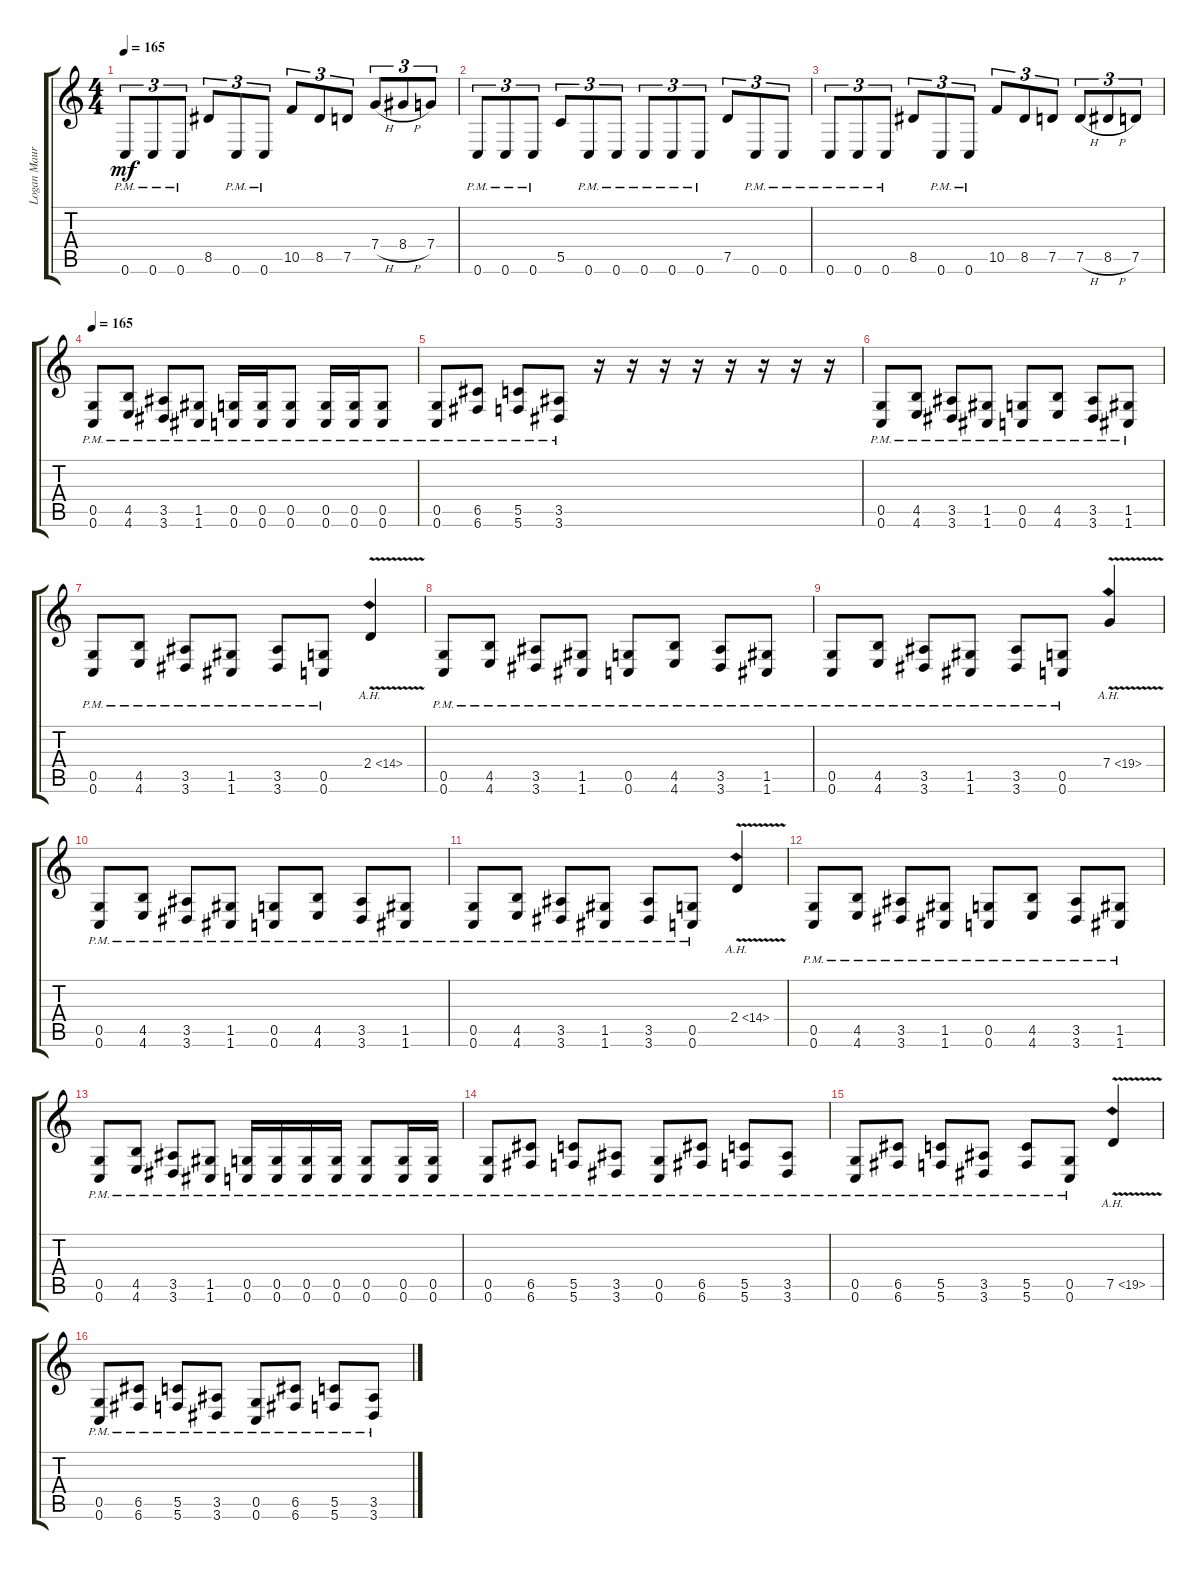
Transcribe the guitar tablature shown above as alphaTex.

\track ("Logan Maurer" "Logan Maur") {instrument distortionguitar}
\staff {score tabs}
\tuning (D4 A3 F3 C3 G2 C2) {hide}
\ts (4 4)
\tempo 165
\clef g2
\ks c
0.6{pm}.8{tu (3 2) dy mf} 0.6{pm}.8{tu (3 2)} 0.6{pm}.8{tu (3 2)} 8.5.8{tu (3 2)} 0.6{pm}.8{tu (3 2)} 0.6{pm}.8{tu (3 2)} 10.5.8{tu (3 2)} 8.5.8{tu (3 2)} 7.5.8{tu (3 2)} 7.4{h}.8{tu (3 2)} 8.4{h}.8{tu (3 2)} 7.4.8{tu (3 2)} |
0.6{pm}.8{tu (3 2)} 0.6{pm}.8{tu (3 2)} 0.6{pm}.8{tu (3 2)} 5.5.8{tu (3 2)} 0.6{pm}.8{tu (3 2)} 0.6{pm}.8{tu (3 2)} 0.6{pm}.8{tu (3 2)} 0.6{pm}.8{tu (3 2)} 0.6{pm}.8{tu (3 2)} 7.5.8{tu (3 2)} 0.6{pm}.8{tu (3 2)} 0.6{pm}.8{tu (3 2)} |
0.6{pm}.8{tu (3 2)} 0.6{pm}.8{tu (3 2)} 0.6{pm}.8{tu (3 2)} 8.5.8{tu (3 2)} 0.6{pm}.8{tu (3 2)} 0.6{pm}.8{tu (3 2)} 10.5.8{tu (3 2)} 8.5.8{tu (3 2)} 7.5.8{tu (3 2)} 7.5{h}.8{tu (3 2)} 8.5{h}.8{tu (3 2)} 7.5.8{tu (3 2)} |
\tempo 165
(0.5{pm} 0.6{pm}).8 (4.5{pm} 4.6{pm}).8 (3.5{pm} 3.6{pm}).8 (1.5{pm} 1.6{pm}).8 (0.5{pm} 0.6{pm}).16 (0.5{pm} 0.6{pm}).16 (0.5{pm} 0.6{pm}).8 (0.5{pm} 0.6{pm}).16 (0.5{pm} 0.6{pm}).16 (0.5{pm} 0.6{pm}).8 |
(0.5{pm} 0.6{pm}).8 (6.5{pm} 6.6{pm}).8 (5.5{pm} 5.6{pm}).8 (3.5{pm} 3.6{pm}).8 r.16 r.16 r.16 r.16 r.16 r.16 r.16 r.16 |
(0.5{pm} 0.6{pm}).8 (4.5{pm} 4.6{pm}).8 (3.5{pm} 3.6{pm}).8 (1.5{pm} 1.6{pm}).8 (0.5{pm} 0.6{pm}).8 (4.5{pm} 4.6{pm}).8 (3.5{pm} 3.6{pm}).8 (1.5{pm} 1.6{pm}).8 |
(0.5{pm} 0.6{pm}).8 (4.5{pm} 4.6{pm}).8 (3.5{pm} 3.6{pm}).8 (1.5{pm} 1.6{pm}).8 (3.5{pm} 3.6{pm}).8 (0.5{pm} 0.6{pm}).8 2.4{ah 12 v}.4 |
(0.5{pm} 0.6{pm}).8 (4.5{pm} 4.6{pm}).8 (3.5{pm} 3.6{pm}).8 (1.5{pm} 1.6{pm}).8 (0.5{pm} 0.6{pm}).8 (4.5{pm} 4.6{pm}).8 (3.5{pm} 3.6{pm}).8 (1.5{pm} 1.6{pm}).8 |
(0.5{pm} 0.6{pm}).8 (4.5{pm} 4.6{pm}).8 (3.5{pm} 3.6{pm}).8 (1.5{pm} 1.6{pm}).8 (3.5{pm} 3.6{pm}).8 (0.5{pm} 0.6{pm}).8 7.4{ah 12 v}.4 |
(0.5{pm} 0.6{pm}).8 (4.5{pm} 4.6{pm}).8 (3.5{pm} 3.6{pm}).8 (1.5{pm} 1.6{pm}).8 (0.5{pm} 0.6{pm}).8 (4.5{pm} 4.6{pm}).8 (3.5{pm} 3.6{pm}).8 (1.5{pm} 1.6{pm}).8 |
(0.5{pm} 0.6{pm}).8 (4.5{pm} 4.6{pm}).8 (3.5{pm} 3.6{pm}).8 (1.5{pm} 1.6{pm}).8 (3.5{pm} 3.6{pm}).8 (0.5{pm} 0.6{pm}).8 2.4{ah 12 v}.4 |
(0.5{pm} 0.6{pm}).8 (4.5{pm} 4.6{pm}).8 (3.5{pm} 3.6{pm}).8 (1.5{pm} 1.6{pm}).8 (0.5{pm} 0.6{pm}).8 (4.5{pm} 4.6{pm}).8 (3.5{pm} 3.6{pm}).8 (1.5{pm} 1.6{pm}).8 |
(0.5{pm} 0.6{pm}).8 (4.5{pm} 4.6{pm}).8 (3.5{pm} 3.6{pm}).8 (1.5{pm} 1.6{pm}).8 (0.5{pm} 0.6{pm}).16 (0.5{pm} 0.6{pm}).16 (0.5{pm} 0.6{pm}).16 (0.5{pm} 0.6{pm}).16 (0.5{pm} 0.6{pm}).8 (0.5{pm} 0.6{pm}).16 (0.5{pm} 0.6{pm}).16 |
(0.5{pm} 0.6{pm}).8 (6.5{pm} 6.6{pm}).8 (5.5{pm} 5.6{pm}).8 (3.5{pm} 3.6{pm}).8 (0.5{pm} 0.6{pm}).8 (6.5{pm} 6.6{pm}).8 (5.5{pm} 5.6{pm}).8 (3.5{pm} 3.6{pm}).8 |
(0.5{pm} 0.6{pm}).8 (6.5{pm} 6.6{pm}).8 (5.5{pm} 5.6{pm}).8 (3.5{pm} 3.6{pm}).8 (5.5{pm} 5.6{pm}).8 (0.5{pm} 0.6{pm}).8 7.5{ah 12 v}.4 |
(0.5{pm} 0.6{pm}).8 (6.5{pm} 6.6{pm}).8 (5.5{pm} 5.6{pm}).8 (3.5{pm} 3.6{pm}).8 (0.5{pm} 0.6{pm}).8 (6.5{pm} 6.6{pm}).8 (5.5{pm} 5.6{pm}).8 (3.5{pm} 3.6{pm}).8
